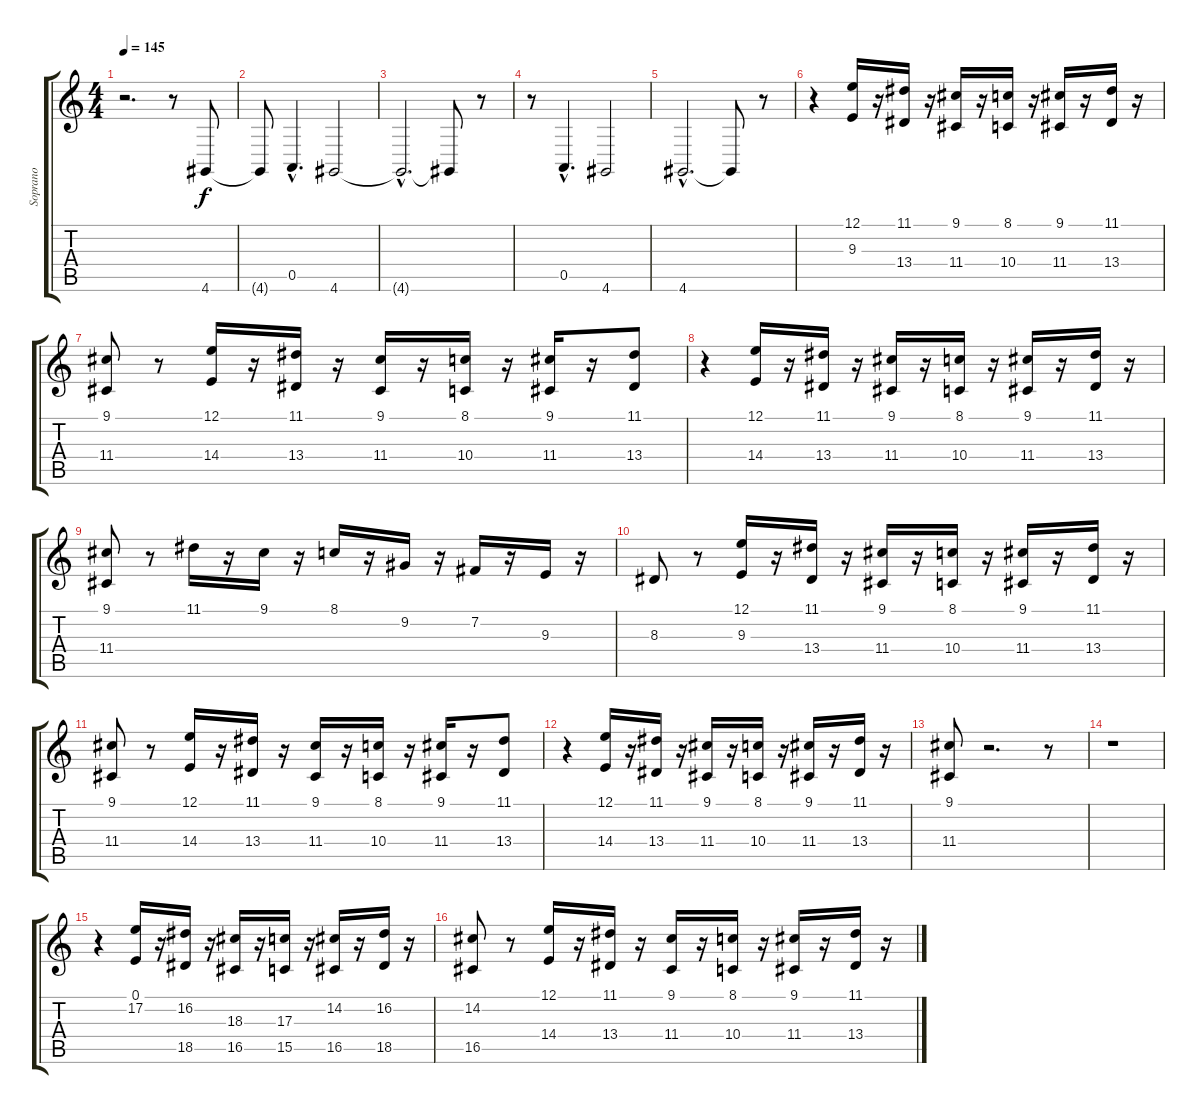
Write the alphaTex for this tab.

\track ("Soprano" "Soprano") {instrument choiraahs}
\staff {score tabs}
\tuning (E4 B3 G3 D3 A2 E2) {hide}
\ts (4 4)
\tempo 145
\clef g2
\ks c
r.2{d dy f} r.8 4.6.8 |
4.6{t}.8 0.5{hac}.4{d} 4.6.2 |
4.6{hac t}.2{d} 4.6{t}.8 r.8 |
r.8 0.5{hac}.4{d} 4.6.2 |
4.6{hac}.2{d} 4.6{t}.8 r.8 |
r.4 (12.1 9.3).16 r.16 (11.1 13.4).16 r.16 (9.1 11.4).16 r.16 (8.1 10.4).16 r.16 (9.1 11.4).16 r.16 (11.1 13.4).16 r.16 |
(9.1 11.4).8 r.8 (12.1 14.4).16 r.16 (11.1 13.4).16 r.16 (9.1 11.4).16 r.16 (8.1 10.4).16 r.16 (9.1 11.4).16 r.16 (11.1 13.4).8 |
r.4 (12.1 14.4).16 r.16 (11.1 13.4).16 r.16 (9.1 11.4).16 r.16 (8.1 10.4).16 r.16 (9.1 11.4).16 r.16 (11.1 13.4).16 r.16 |
(9.1 11.4).8 r.8 11.1.16 r.16 9.1.16 r.16 8.1.16 r.16 9.2.16 r.16 7.2.16 r.16 9.3.16 r.16 |
8.3.8 r.8 (12.1 9.3).16 r.16 (11.1 13.4).16 r.16 (9.1 11.4).16 r.16 (8.1 10.4).16 r.16 (9.1 11.4).16 r.16 (11.1 13.4).16 r.16 |
(9.1 11.4).8 r.8 (12.1 14.4).16 r.16 (11.1 13.4).16 r.16 (9.1 11.4).16 r.16 (8.1 10.4).16 r.16 (9.1 11.4).16 r.16 (11.1 13.4).8 |
r.4 (12.1 14.4).16 r.16 (11.1 13.4).16 r.16 (9.1 11.4).16 r.16 (8.1 10.4).16 r.16 (9.1 11.4).16 r.16 (11.1 13.4).16 r.16 |
(9.1 11.4).8 r.2{d} r.8 |
r.1 |
r.4 (0.1 17.2).16 r.16 (16.2 18.5).16 r.16 (18.3 16.5).16 r.16 (17.3 15.5).16 r.16 (14.2 16.5).16 r.16 (16.2 18.5).16 r.16 |
(14.2 16.5).8 r.8 (12.1 14.4).16 r.16 (11.1 13.4).16 r.16 (9.1 11.4).16 r.16 (8.1 10.4).16 r.16 (9.1 11.4).16 r.16 (11.1 13.4).16 r.16
